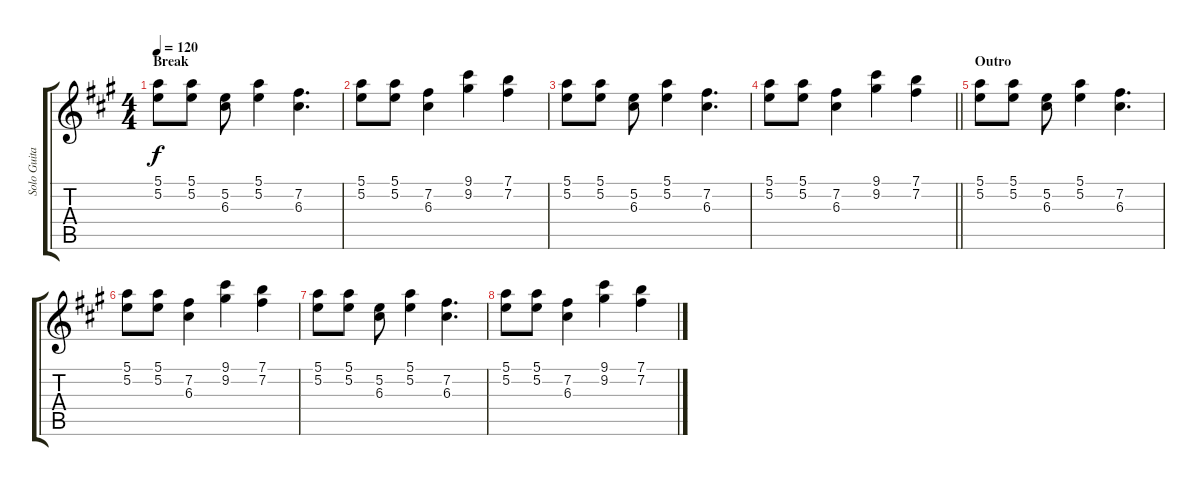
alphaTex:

\track ("Solo Guitar" "Solo Guita") {instrument electricguitarjazz}
\staff {score tabs}
\tuning (E4 B3 G3 D3 A2 E2) {hide}
\ts (4 4)
\section ("" "Break")
\tempo 120
\clef g2
\ks a
(5.1 5.2).8{dy f} (5.1 5.2).8 (5.2 6.3).8 (5.1 5.2).4 (7.2 6.3).4{d} |
(5.1 5.2).8 (5.1 5.2).8 (7.2 6.3).4 (9.1 9.2).4 (7.1 7.2).4 |
(5.1 5.2).8 (5.1 5.2).8 (5.2 6.3).8 (5.1 5.2).4 (7.2 6.3).4{d} |
\barLineRight lightlight
(5.1 5.2).8 (5.1 5.2).8 (7.2 6.3).4 (9.1 9.2).4 (7.1 7.2).4 |
\section ("" "Outro")
(5.1 5.2).8 (5.1 5.2).8 (5.2 6.3).8 (5.1 5.2).4 (7.2 6.3).4{d} |
(5.1 5.2).8 (5.1 5.2).8 (7.2 6.3).4 (9.1 9.2).4 (7.1 7.2).4 |
(5.1 5.2).8 (5.1 5.2).8 (5.2 6.3).8 (5.1 5.2).4 (7.2 6.3).4{d} |
(5.1 5.2).8 (5.1 5.2).8 (7.2 6.3).4 (9.1 9.2).4 (7.1 7.2).4
